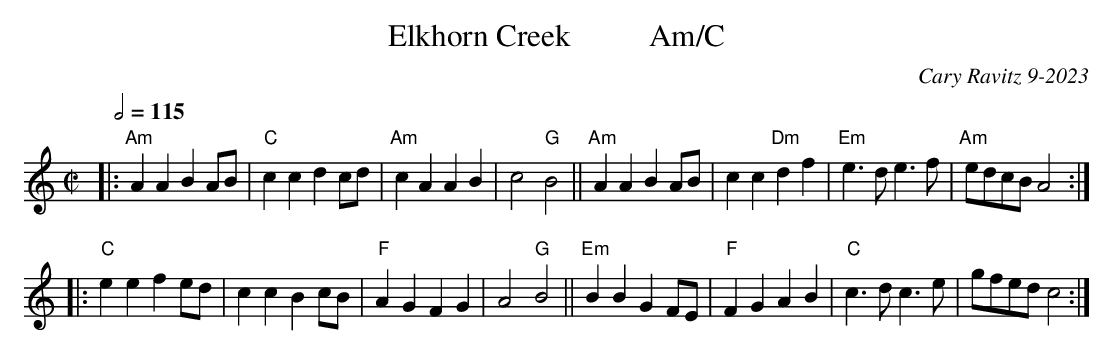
X:1
T: Elkhorn Creek          Am/C
C: Cary Ravitz 9-2023
L: 1/8
M: C|
Q: 1/2=115
K: Am
|: "Am"A2 A2 B2 AB | "C"c2 c2 d2 cd | "Am"c2 A2 A2 B2 | c4 "G"B4 || "Am"A2 A2 B2 AB | c2 c2 "Dm"d2 f2 | "Em"e3 d e3 f | "Am"edcB A4:|
|: "C"e2 e2 f2 ed | c2 c2 B2 cB | "F"A2G2F2G2 | A4 "G"B4 || "Em"B2B2 G2  FE | "F"F2 G2 A2 B2 | "C"c3 d c3 e | gfed c4 :|
